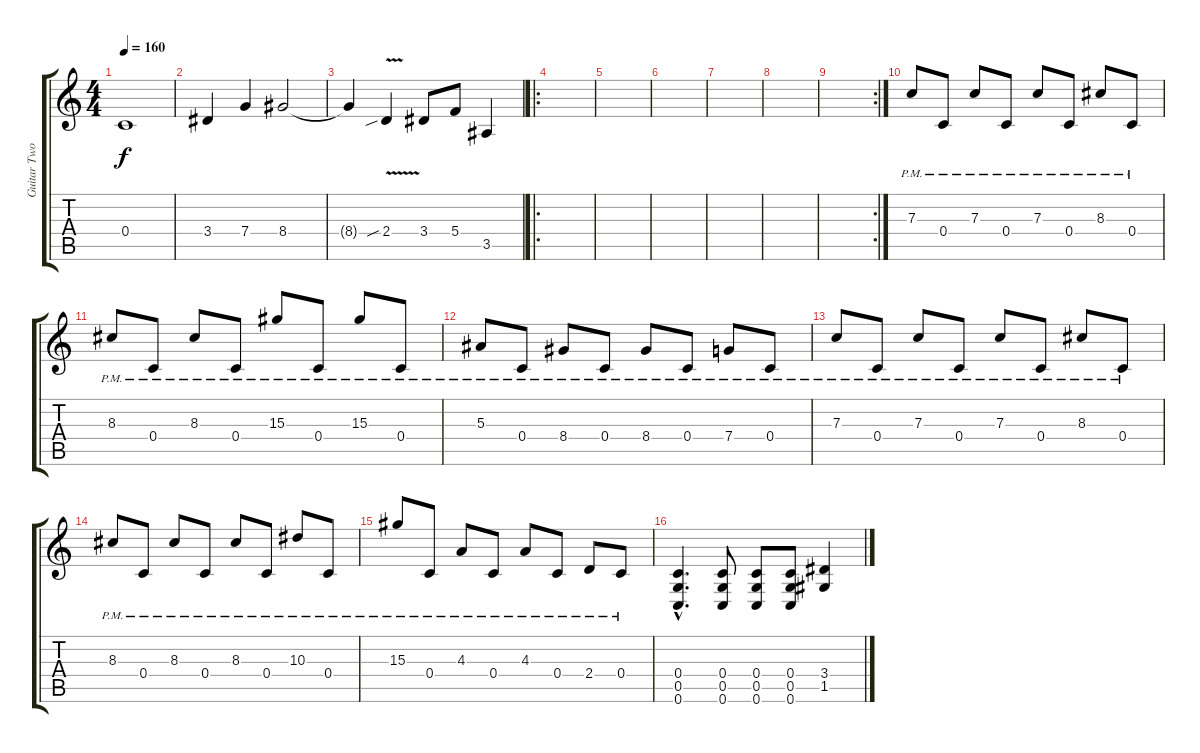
\track ("Guitar Two" "Guitar Two") {instrument distortionguitar}
\staff {score tabs}
\tuning (D4 A3 F3 C3 G2 C2) {hide}
\ts (4 4)
\tempo 160
\clef g2
\ks c
0.4.1{dy f} |
3.4.4 7.4.4 8.4.2 |
8.4{t}.4 2.4{v sib}.4 3.4.8 5.4.8 3.5.4 |
\ro
|
|
|
|
|
\rc 2
|
7.3{pm}.8{volume 14} 0.4{pm}.8 7.3{pm}.8 0.4{pm}.8 7.3{pm}.8 0.4{pm}.8 8.3{pm}.8 0.4{pm}.8 |
8.3{pm}.8 0.4{pm}.8 8.3{pm}.8 0.4{pm}.8 15.3{pm}.8 0.4{pm}.8 15.3{pm}.8 0.4{pm}.8 |
5.3{pm}.8 0.4{pm}.8 8.4{pm}.8 0.4{pm}.8 8.4{pm}.8 0.4{pm}.8 7.4{pm}.8 0.4{pm}.8 |
7.3{pm}.8 0.4{pm}.8 7.3{pm}.8 0.4{pm}.8 7.3{pm}.8 0.4{pm}.8 8.3{pm}.8 0.4{pm}.8 |
8.3{pm}.8 0.4{pm}.8 8.3{pm}.8 0.4{pm}.8 8.3{pm}.8 0.4{pm}.8 10.3{pm}.8 0.4{pm}.8 |
15.3{pm}.8 0.4{pm}.8 4.3{pm}.8 0.4{pm}.8 4.3{pm}.8 0.4{pm}.8 2.4{pm}.8 0.4{pm}.8 |
(0.4{hac} 0.5{hac} 0.6{hac}).4{d} (0.4 0.5 0.6).8 (0.4 0.5 0.6).8 (0.4 0.5 0.6).8 (3.4 1.5).4
